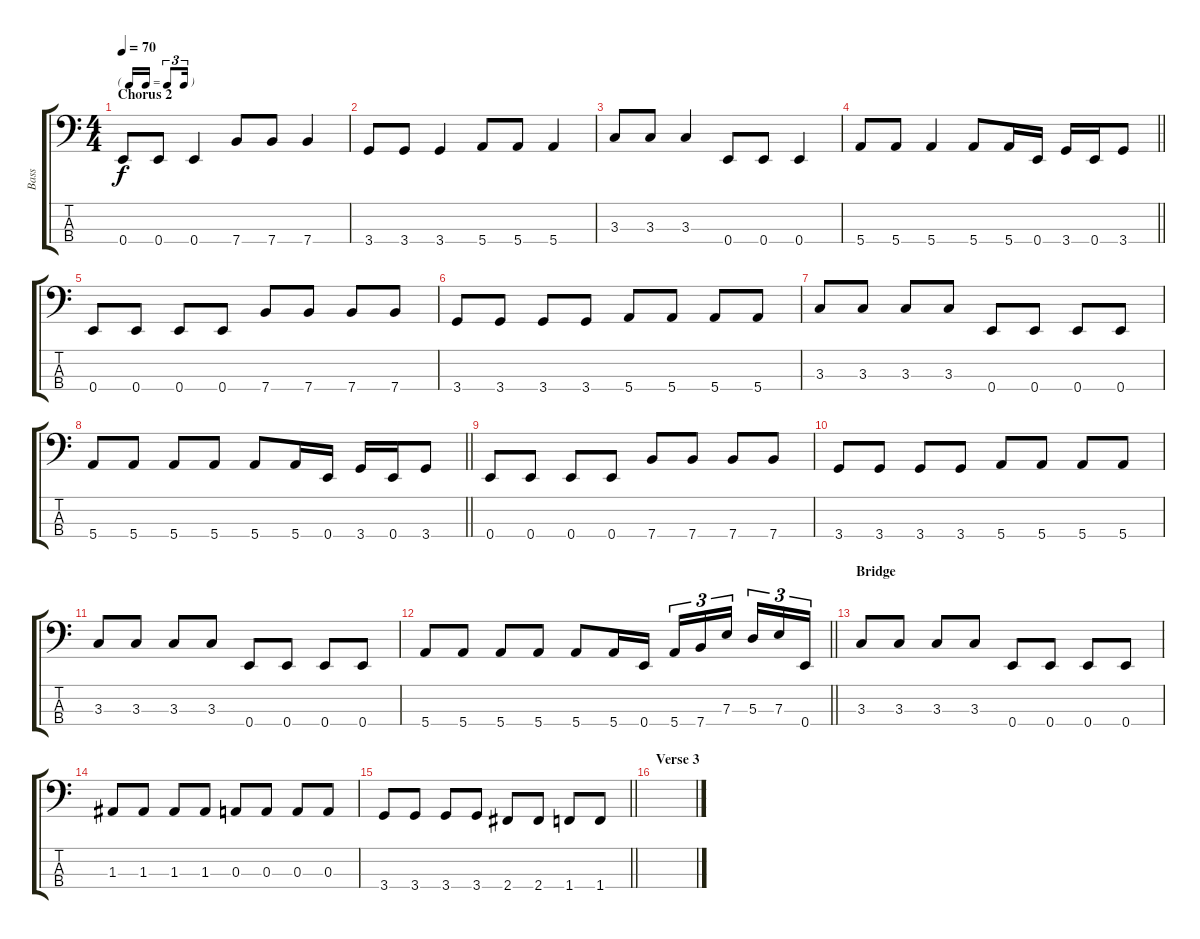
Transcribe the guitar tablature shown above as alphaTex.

\track ("Bass" "Bass") {instrument electricbassfinger}
\staff {score tabs}
\tuning (G2 D2 A1 E1) {hide}
\ts (4 4)
\tf triplet16th
\section ("" "Chorus 2")
\tempo 70
\clef f4
\ks c
0.4.8{dy f} 0.4.8 0.4.4 7.4.8 7.4.8 7.4.4 |
3.4.8 3.4.8 3.4.4 5.4.8 5.4.8 5.4.4 |
3.3.8 3.3.8 3.3.4 0.4.8 0.4.8 0.4.4 |
\barLineRight lightlight
5.4.8 5.4.8 5.4.4 5.4.8 5.4.16 0.4.16 3.4.16 0.4.16 3.4.8 |
0.4.8 0.4.8 0.4.8 0.4.8 7.4.8 7.4.8 7.4.8 7.4.8 |
3.4.8 3.4.8 3.4.8 3.4.8 5.4.8 5.4.8 5.4.8 5.4.8 |
3.3.8 3.3.8 3.3.8 3.3.8 0.4.8 0.4.8 0.4.8 0.4.8 |
\barLineRight lightlight
5.4.8 5.4.8 5.4.8 5.4.8 5.4.8 5.4.16 0.4.16 3.4.16 0.4.16 3.4.8 |
0.4.8 0.4.8 0.4.8 0.4.8 7.4.8 7.4.8 7.4.8 7.4.8 |
3.4.8 3.4.8 3.4.8 3.4.8 5.4.8 5.4.8 5.4.8 5.4.8 |
3.3.8 3.3.8 3.3.8 3.3.8 0.4.8 0.4.8 0.4.8 0.4.8 |
\barLineRight lightlight
5.4.8 5.4.8 5.4.8 5.4.8 5.4.8 5.4.16 0.4.16 5.4.16{tu (3 2)} 7.4.16{tu (3 2)} 7.3.16{tu (3 2) beam splitsecondary} 5.3.16{tu (3 2)} 7.3.16{tu (3 2)} 0.4.16{tu (3 2)} |
\section ("" "Bridge")
3.3.8 3.3.8 3.3.8 3.3.8 0.4.8 0.4.8 0.4.8 0.4.8 |
1.3.8 1.3.8 1.3.8 1.3.8 0.3.8 0.3.8 0.3.8 0.3.8 |
\barLineRight lightlight
3.4.8 3.4.8 3.4.8 3.4.8 2.4.8 2.4.8 1.4.8 1.4.8 |
\section ("" "Verse 3")
